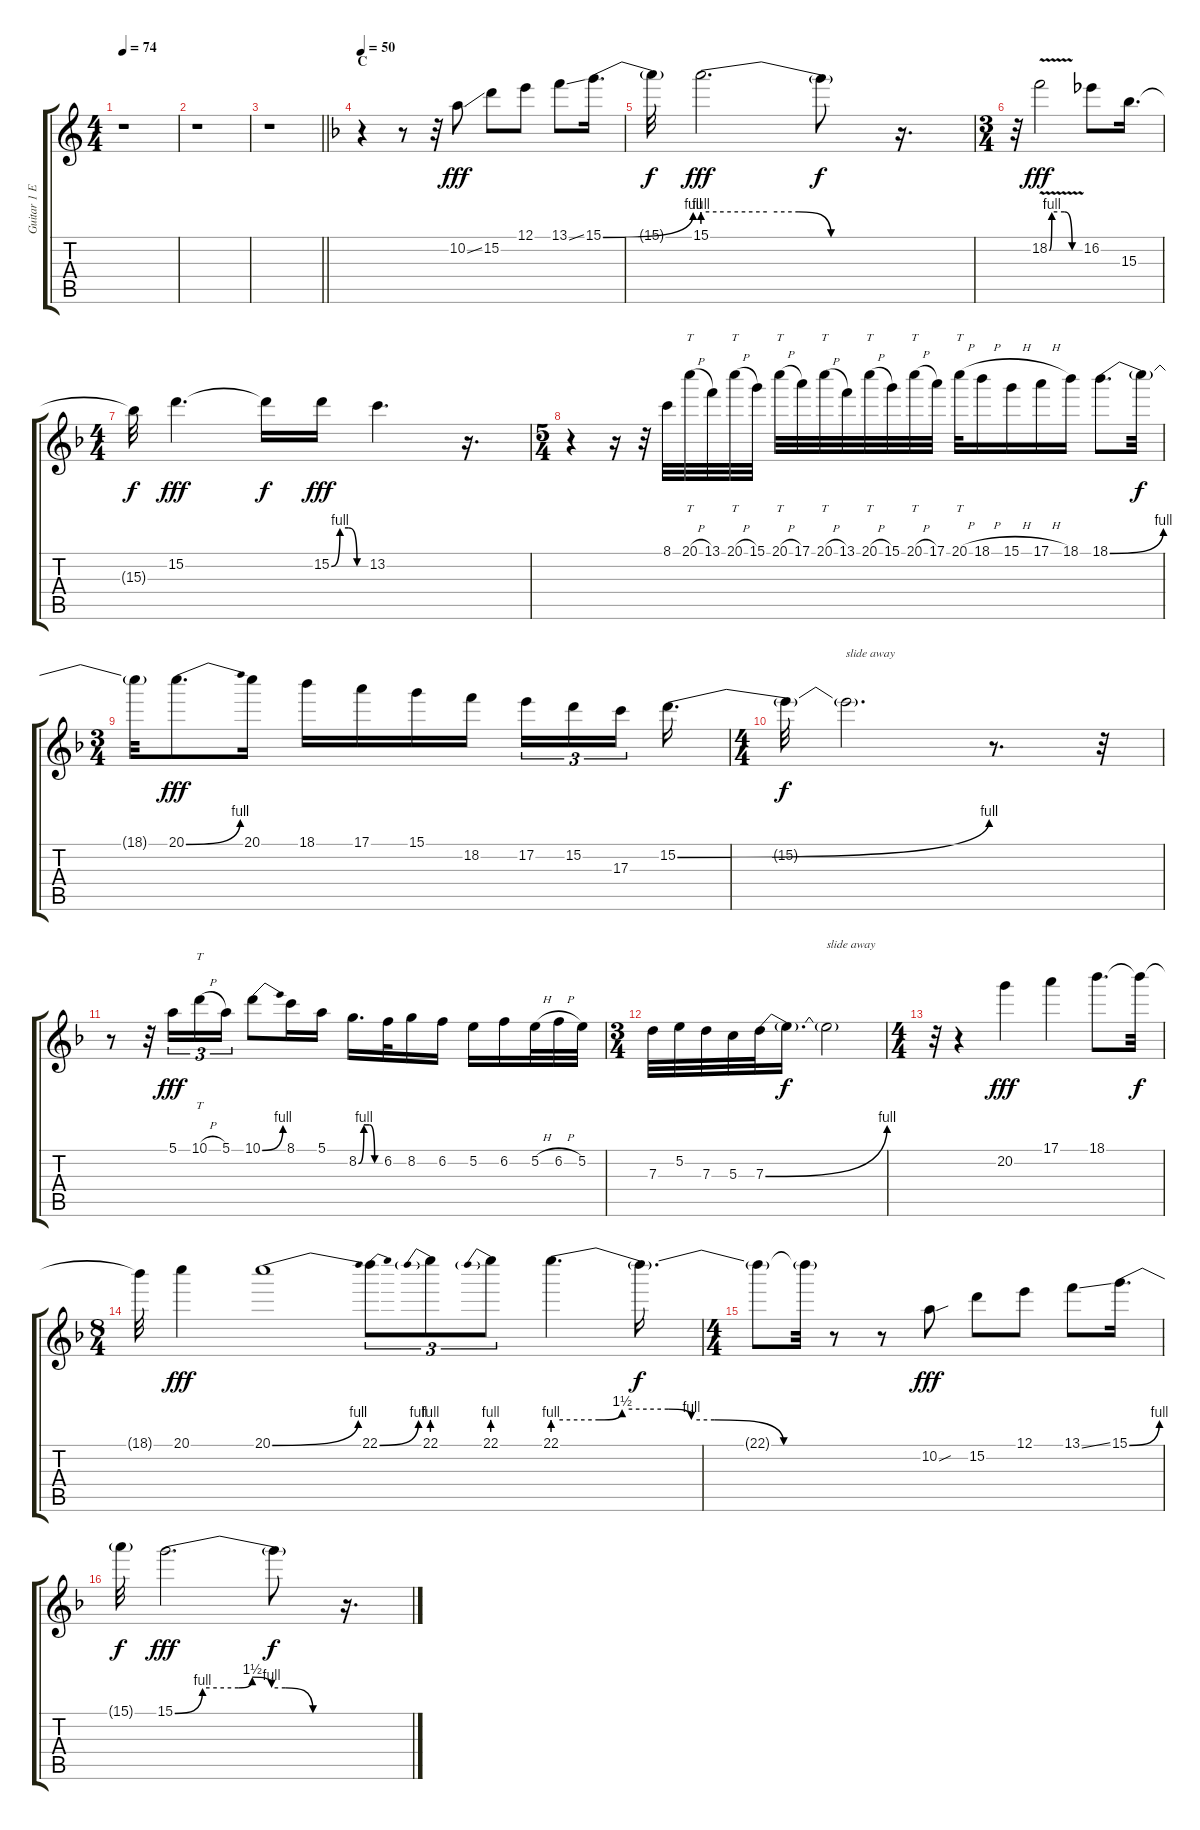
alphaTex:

\track ("Guitar 1 Echo 1" "Guitar 1 E") {instrument overdrivenguitar}
\staff {score tabs}
\tuning (E4 B3 G3 D3 A2 E2) {hide}
\ts (4 4)
\tempo 74
\clef g2
\ks c
r.1{dy fff} |
r.1 |
\barLineRight lightlight
r.1 |
\section ("" "C")
\tempo 50
\ks f
r.4 r.8 r.32 10.2{ss}.8 15.2.8 12.1.8 13.1{ss}.8 15.1{be (bend 0 0 60 4)}.16{d} |
15.1{t}.32{dy f} 15.1{be (custom 0 4 20 4 30 4 40 0 60 0)}.2{d dy fff} 15.1{t}.8{dy f} r.16{d} |
\ts (3 4)
r.32 18.2{be (custom 0 0 5 4 30 4 45 0 60 0) v}.2{dy fff} 16.2.8 15.3.16{d} |
\ts (4 4)
15.3{t}.32{dy f} 15.2.4{d dy fff} 15.2{t}.16{dy f} 15.2{be (custom 0 0 15 4 30 4 45 0 60 0)}.16{dy fff} 13.2.4{d} r.16{d} |
\ts (5 4)
r.4 r.16 r.32 8.1.32 20.1{h}.32{tt} 13.1.32 20.1{h}.32{tt} 15.1.32 20.1{h}.32{tt} 17.1.32 20.1{h}.32{tt} 13.1.32 20.1{h}.32{tt} 15.1.32 20.1{h}.32{tt} 17.1.32 20.1{h}.32{tt} 18.1{h}.16 15.1{h}.16 17.1{h}.16 18.1.16 18.1{be (bend 0 0 60 4)}.8{d} 18.1{t}.32{dy f} |
\ts (3 4)
18.1{t}.32 20.1{be (bend 0 0 60 4)}.8{d dy fff} 20.1.16 18.1.16 17.1.16 15.1.16 18.2.16 17.2.16{tu (3 2)} 15.2.16{tu (3 2)} 17.3.16{tu (3 2) beam splitsecondary} 15.2{be (bend 0 0 60 4)}.16{d} |
\ts (4 4)
15.2{t}.32{dy f} 15.2{t}.2{d txt "slide away"} r.8{d} r.32 |
r.8 r.32 5.1.16{tu (3 2) dy fff} 10.1{h}.16{tt tu (3 2)} 5.1.16{tu (3 2)} 10.1{be (bend 0 0 60 4)}.8 8.1.16 5.1.16 8.2{be (custom 0 0 15 4 30 4 45 0 60 0)}.16{d} 6.2.32 8.2.16 6.2.16 5.2.16 6.2.16 5.2{h}.32 6.2{h}.32 5.2.32 |
\ts (3 4)
7.3.32 5.2.32 7.3.32 5.3.32 7.3{be (bend 0 0 60 4)}.32 7.3{t}.16{d dy f} 7.3{t}.2{txt "slide away"} |
\ts (4 4)
r.32 r.4 20.2.4{dy fff} 17.1.4 18.1.8{d} 18.1{t}.32{dy f} |
\ts (8 4)
18.1{t}.32 20.1.4{dy fff} 20.1{be (bend 0 0 60 4)}.1 22.1{be (bend 0 0 60 4)}.8{tu (3 2)} 22.1{be (prebend 0 4 60 4)}.8{tu (3 2)} 22.1{be (prebend 0 4 60 4)}.8{tu (3 2)} 22.1{be (custom 0 4 10 4 15 6 25 6 30 4 35 4 50 0 60 0)}.4{d} 22.1{t}.16{d dy f} |
\ts (4 4)
22.1{t}.8 22.1{t}.32 r.8 r.8 10.2{sou}.8{dy fff} 15.2.8 12.1.8 13.1{ss}.8 15.1{be (bend 0 0 60 4)}.16{d} |
15.1{t}.32{dy f} 15.1{be (custom 0 0 10 4 23 4 28 6 35 4 40 4 50 0 60 0)}.2{d dy fff} 15.1{t}.8{dy f} r.16{d}
